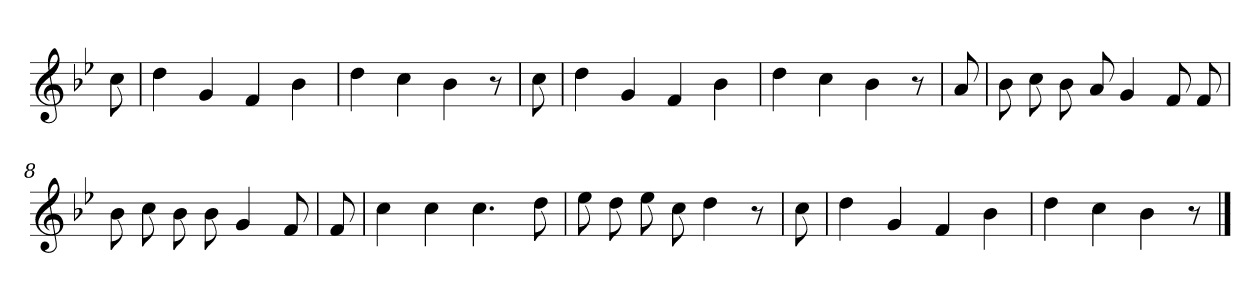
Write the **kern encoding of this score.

**kern
*part1
*staff1
*clefG2
*k[b-e-]
*B-:
=
8cc
=1
4dd
4g
4f
4b-
=2
4dd
4cc
4b-
8r
=3
8cc
=4
4dd
4g
4f
4b-
=5
4dd
4cc
4b-
8r
=6
8a
=7
8b-
8cc
8b-
8a
4g
8f
8f
=8
8b-
8cc
8b-
8b-
4g
8f
=9
8f
=10
4cc
4cc
4.cc
8dd
=11
8ee-
8dd
8ee-
8cc
4dd
8r
=12
8cc
=13
4dd
4g
4f
4b-
=14
4dd
4cc
4b-
8r
==
*-
